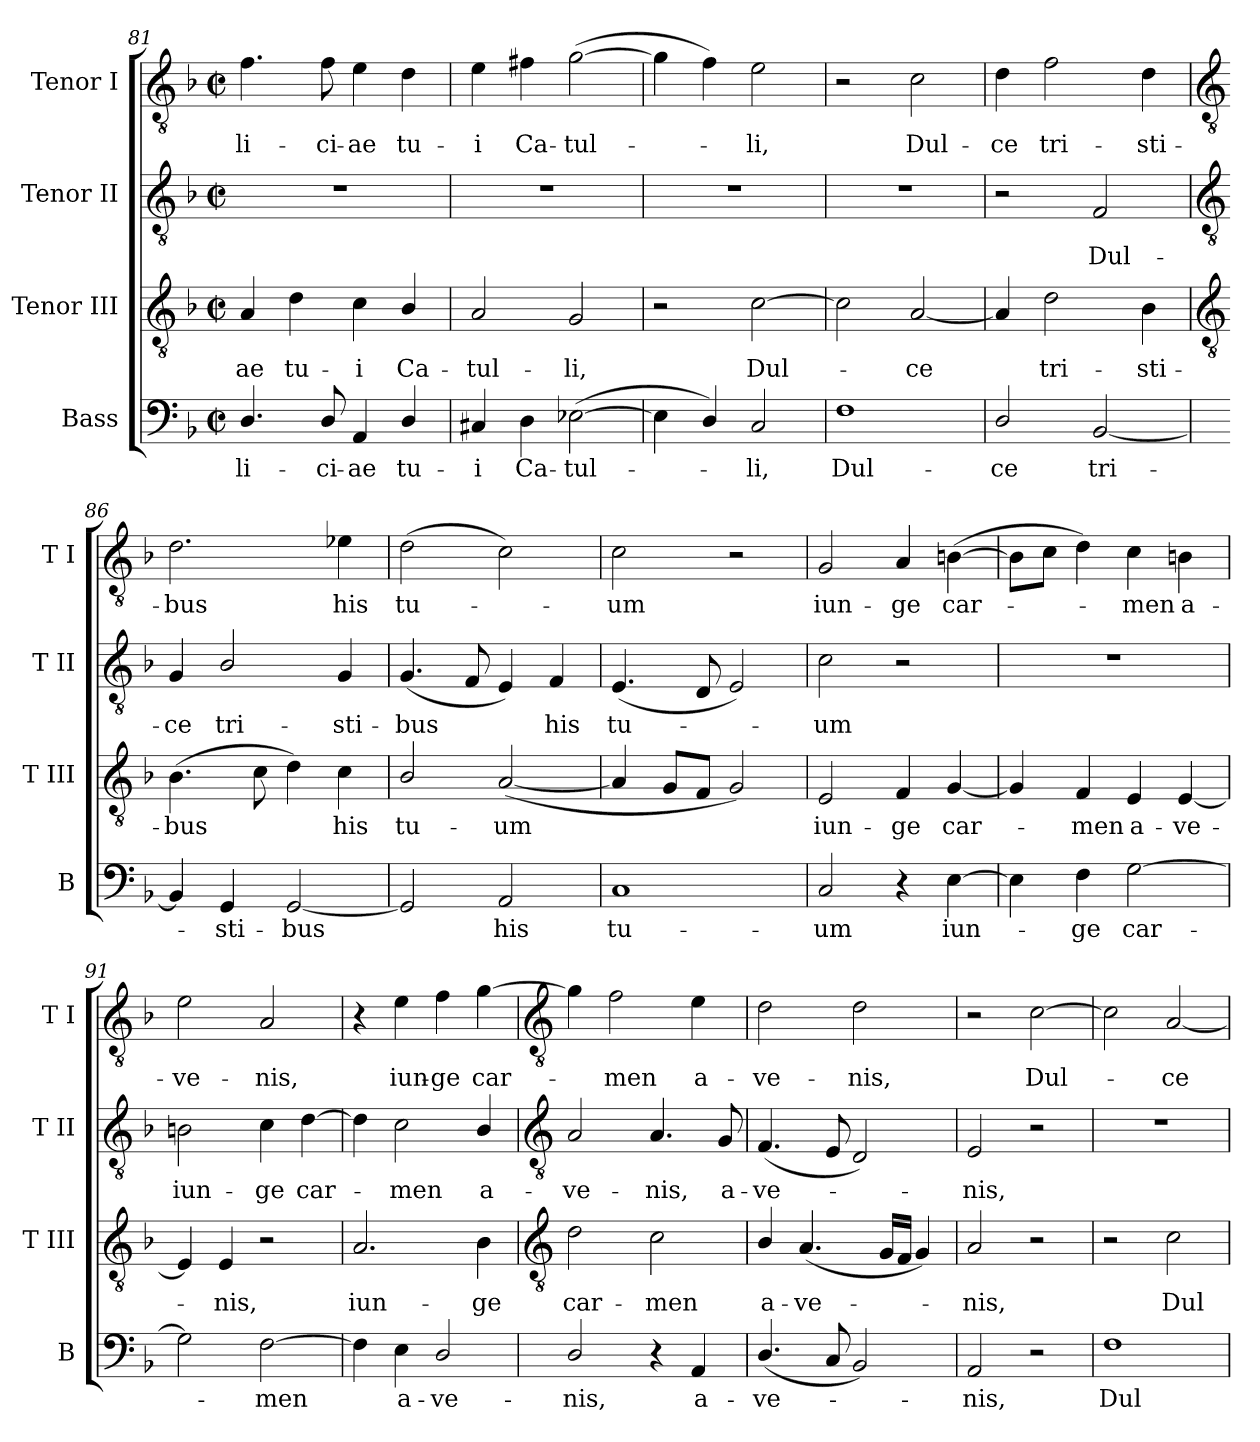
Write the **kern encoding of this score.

**kern	**text	**kern	**text	**kern	**text	**kern	**text
*part4	*part4	*part3	*part3	*part2	*part2	*part1	*part1
*staff4	*staff4	*staff3	*staff3	*staff2	*staff2	*staff1	*staff1
*I"Bass	*	*I"Tenor III	*	*I"Tenor II	*	*I"Tenor I	*
*I'B	*	*I'T III	*	*I'T II	*	*I'T I	*
*clefF4	*	*clefGv2	*	*clefGv2	*	*clefGv2	*
*k[b-]	*	*k[b-]	*	*k[b-]	*	*k[b-]	*
*F:	*	*F:	*	*F:	*	*F:	*
*M2/2	*	*M2/2	*	*M2/2	*	*M2/2	*
*met(c|)	*	*met(c|)	*	*met(c|)	*	*met(c|)	*
=81	=81	=81	=81	=81	=81	=81	=81
!	!LO:LY:b	!	!LO:LY:b	!	!	!	!LO:LY:b
4.D/	-li-	4A	-ae	1r	.	4.f	-li-
!	!	!	!LO:LY:b	!	!	!	!
.	.	4d	tu-	.	.	.	.
!	!LO:LY:b	!	!	!	!	!	!LO:LY:b
8D/	-ci-	.	.	.	.	8f	-ci-
!	!LO:LY:b	!	!LO:LY:b	!	!	!	!LO:LY:b
4AA	-ae	4c	-i	.	.	4e	-ae
!	!LO:LY:b	!	!LO:LY:b	!	!	!	!LO:LY:b
4D/	tu-	4B-/	Ca-	.	.	4d	tu-
=82	=82	=82	=82	=82	=82	=82	=82
!	!LO:LY:b	!	!LO:LY:b	!	!	!	!LO:LY:b
4C#X	-i	2A	-tul-	1r	.	4e	-i
!	!LO:LY:b	!	!	!	!	!	!LO:LY:b
4D	Ca-	.	.	.	.	4f#X	Ca-
!	!LO:LY:b	!	!LO:LY:b	!	!	!	!LO:LY:b
(>[2E-X	-tul-	2G	-li,	.	.	(>[2g	-tul-
=83	=83	=83	=83	=83	=83	=83	=83
4E-]	.	2r	.	1r	.	4g]	.
4D/)	.	.	.	.	.	4f)	.
!	!LO:LY:b	!	!LO:LY:b	!	!	!	!LO:LY:b
2C/	li,	[2c	Dul-	.	.	2e	li,
=84	=84	=84	=84	=84	=84	=84	=84
!	!LO:LY:b	!	!	!	!	!	!
1F	Dul-	2c]	.	1r	.	2r	.
!	!	!	!LO:LY:b	!	!	!	!LO:LY:b
.	.	[2A	ce	.	.	2c\	Dul-
=85	=85	=85	=85	=85	=85	=85	=85
!	!LO:LY:b	!	!	!	!	!	!LO:LY:b
2D/	-ce	4A]	.	2r	.	4d	-ce
!	!	!	!LO:LY:b	!	!	!	!LO:LY:b
.	.	2d	tri-	.	.	2f	tri-
!	!LO:LY:b	!	!	!	!LO:LY:b	!	!
[2BB-	tri-	.	.	2F	Dul-	.	.
!	!	!	!LO:LY:b	!	!	!	!LO:LY:b
.	.	4B-	-sti-	.	.	4d	-sti-
!!LO:LB:g=z
=86	=86	=86	=86	=86	=86	=86	=86
*	*	*clefGv2	*	*clefGv2	*	*clefGv2	*
!	!	!	!LO:LY:b	!	!LO:LY:b	!	!LO:LY:b
4BB-]	.	(>4.B-	-bus	4G	-ce	2.d	-bus
!	!LO:LY:b	!	!	!	!LO:LY:b	!	!
4GG	sti-	.	.	2B-/	tri-	.	.
.	.	8c	.	.	.	.	.
!	!LO:LY:b	!	!	!	!	!	!
[2GG	-bus	4d)	.	.	.	.	.
!	!	!	!LO:LY:b	!	!LO:LY:b	!	!LO:LY:b
.	.	4c	his	4G	-sti-	4e-X	his
=87	=87	=87	=87	=87	=87	=87	=87
!	!	!	!LO:LY:b	!	!LO:LY:b	!	!LO:LY:b
2GG]	.	2B-/	tu-	(<4.G	-bus	(>2d\	tu-
.	.	.	.	8F	.	.	.
!	!LO:LY:b	!	!LO:LY:b	!	!	!	!
2AA	his	(<[2A	-um	4E)	.	2c)	.
!	!	!	!	!	!LO:LY:b	!	!
.	.	.	.	4F	his	.	.
=88	=88	=88	=88	=88	=88	=88	=88
!	!LO:LY:b	!	!	!	!LO:LY:b	!	!LO:LY:b
1C	tu-	4A]	.	(<4.E	tu-	2c	um
.	.	8GL	.	.	.	.	.
.	.	8FJ	.	8D	.	.	.
.	.	2G)	.	2E)	.	2r	.
=89	=89	=89	=89	=89	=89	=89	=89
!	!LO:LY:b	!	!LO:LY:b	!	!LO:LY:b	!	!LO:LY:b
2C	-um	2E	iun-	2c\	um	2G	iun-
!	!	!	!LO:LY:b	!	!	!	!LO:LY:b
4r	.	4F	-ge	2r	.	4A	-ge
!	!LO:LY:b	!	!LO:LY:b	!	!	!	!LO:LY:b
[4E	iun-	[4G	car-	.	.	(>[4Bn	car-
=90	=90	=90	=90	=90	=90	=90	=90
4E]	.	4G]	.	1r	.	8BL]	.
.	.	.	.	.	.	8cJ	.
!	!LO:LY:b	!	!LO:LY:b	!	!	!	!
4F	ge	4F	men	.	.	4d\)	.
!	!LO:LY:b	!	!LO:LY:b	!	!	!	!LO:LY:b
[2G	car-	4E	a-	.	.	4c	men
!	!	!	!LO:LY:b	!	!	!	!LO:LY:b
.	.	[4E	-ve-	.	.	4B	a-
=91	=91	=91	=91	=91	=91	=91	=91
!	!	!	!	!	!LO:LY:b	!	!LO:LY:b
2G]	.	4E]	.	2Bn	iun-	2e	-ve-
!	!	!	!LO:LY:b	!	!	!	!
.	.	4E	nis,	.	.	.	.
!	!LO:LY:b	!	!	!	!LO:LY:b	!	!LO:LY:b
[2F	men	2r	.	4c	-ge	2A	-nis,
!	!	!	!	!	!LO:LY:b	!	!
.	.	.	.	[4d\	car-	.	.
=92	=92	=92	=92	=92	=92	=92	=92
!	!	!	!LO:LY:b	!	!	!	!
4F]	.	2.A	iun-	4d\]	.	4r	.
!	!LO:LY:b	!	!	!	!LO:LY:b	!	!LO:LY:b
4E	a-	.	.	2c	men	4e	iun-
!	!LO:LY:b	!	!	!	!	!	!LO:LY:b
2D/	-ve-	.	.	.	.	4f	-ge
!	!	!	!LO:LY:b	!	!LO:LY:b	!	!LO:LY:b
.	.	4B-	-ge	4B-/	a-	[4g	car-
!!LO:LB:g=z
=93	=93	=93	=93	=93	=93	=93	=93
*	*	*clefGv2	*	*clefGv2	*	*clefGv2	*
!	!LO:LY:b	!	!LO:LY:b	!	!LO:LY:b	!	!
2D/	-nis,	2d	car-	2A	-ve-	4g]	.
!	!	!	!	!	!	!	!LO:LY:b
.	.	.	.	.	.	2f	men
!	!	!	!LO:LY:b	!	!LO:LY:b	!	!
4r	.	2c	-men	4.A	-nis,	.	.
!	!LO:LY:b	!	!	!	!	!	!LO:LY:b
4AA	a-	.	.	.	.	4e	a-
!	!	!	!	!	!LO:LY:b	!	!
.	.	.	.	8G	a-	.	.
=94	=94	=94	=94	=94	=94	=94	=94
!	!LO:LY:b	!	!LO:LY:b	!	!LO:LY:b	!	!LO:LY:b
(<4.D/	-ve-	4B-/	a-	(<4.F	-ve-	2d	-ve-
!	!	!	!LO:LY:b	!	!	!	!
.	.	(<4.A	-ve-	.	.	.	.
8C	.	.	.	8E	.	.	.
!	!	!	!	!	!	!	!LO:LY:b
2BB-)	.	.	.	2D)	.	2d	-nis,
.	.	16GLL	.	.	.	.	.
.	.	16FJJ	.	.	.	.	.
.	.	4G)	.	.	.	.	.
=95	=95	=95	=95	=95	=95	=95	=95
!	!LO:LY:b	!	!LO:LY:b	!	!LO:LY:b	!	!
2AA	nis,	2A	nis,	2E	nis,	2r	.
!	!	!	!	!	!	!	!LO:LY:b
2r	.	2r	.	2r	.	[2c	Dul-
=96	=96	=96	=96	=96	=96	=96	=96
!	!LO:LY:b	!	!	!	!	!	!
1F	Dul-	2r	.	1r	.	2c]	.
!	!	!	!LO:LY:b	!	!	!	!LO:LY:b
.	.	2c	Dul-	.	.	[2A	ce
=	=	=	=	=	=	=	=
*-	*-	*-	*-	*-	*-	*-	*-
